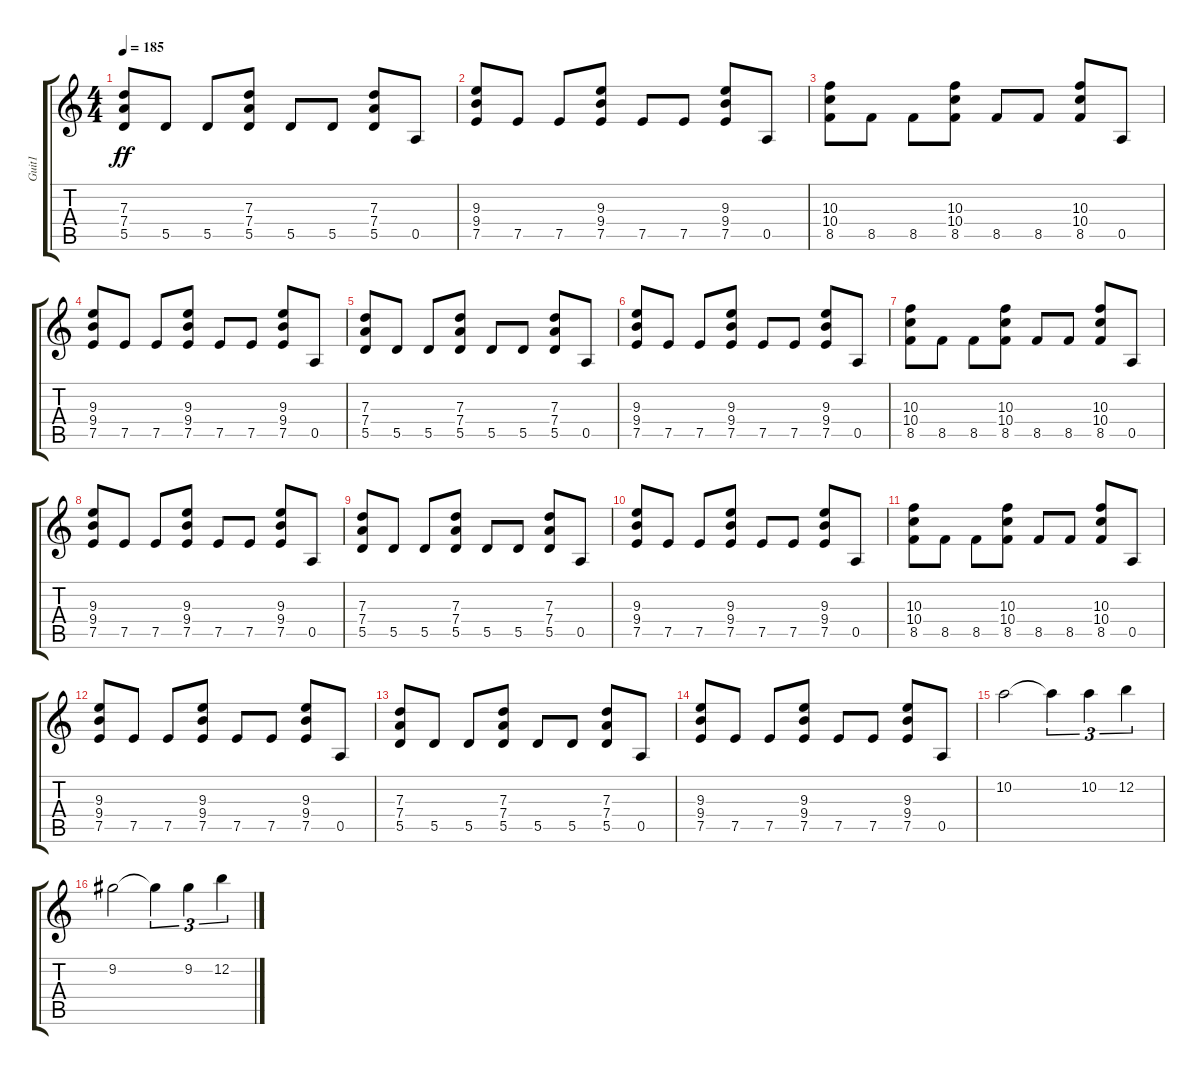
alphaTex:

\track ("Guit1" "Guit1") {instrument overdrivenguitar}
\staff {score tabs}
\tuning (E4 B3 G3 D3 A2 E2) {hide}
\ts (4 4)
\tempo 185
\clef g2
\ks c
(7.3 7.4 5.5).8{dy ff} 5.5.8 5.5.8 (7.3 7.4 5.5).8 5.5.8 5.5.8 (7.3 7.4 5.5).8 0.5.8 |
(9.3 9.4 7.5).8 7.5.8 7.5.8 (9.3 9.4 7.5).8 7.5.8 7.5.8 (9.3 9.4 7.5).8 0.5.8 |
(10.3 10.4 8.5).8 8.5.8 8.5.8 (10.3 10.4 8.5).8 8.5.8 8.5.8 (10.3 10.4 8.5).8 0.5.8 |
(9.3 9.4 7.5).8 7.5.8 7.5.8 (9.3 9.4 7.5).8 7.5.8 7.5.8 (9.3 9.4 7.5).8 0.5.8 |
(7.3 7.4 5.5).8 5.5.8 5.5.8 (7.3 7.4 5.5).8 5.5.8 5.5.8 (7.3 7.4 5.5).8 0.5.8 |
(9.3 9.4 7.5).8 7.5.8 7.5.8 (9.3 9.4 7.5).8 7.5.8 7.5.8 (9.3 9.4 7.5).8 0.5.8 |
(10.3 10.4 8.5).8 8.5.8 8.5.8 (10.3 10.4 8.5).8 8.5.8 8.5.8 (10.3 10.4 8.5).8 0.5.8 |
(9.3 9.4 7.5).8 7.5.8 7.5.8 (9.3 9.4 7.5).8 7.5.8 7.5.8 (9.3 9.4 7.5).8 0.5.8 |
(7.3 7.4 5.5).8 5.5.8 5.5.8 (7.3 7.4 5.5).8 5.5.8 5.5.8 (7.3 7.4 5.5).8 0.5.8 |
(9.3 9.4 7.5).8 7.5.8 7.5.8 (9.3 9.4 7.5).8 7.5.8 7.5.8 (9.3 9.4 7.5).8 0.5.8 |
(10.3 10.4 8.5).8 8.5.8 8.5.8 (10.3 10.4 8.5).8 8.5.8 8.5.8 (10.3 10.4 8.5).8 0.5.8 |
(9.3 9.4 7.5).8 7.5.8 7.5.8 (9.3 9.4 7.5).8 7.5.8 7.5.8 (9.3 9.4 7.5).8 0.5.8 |
(7.3 7.4 5.5).8 5.5.8 5.5.8 (7.3 7.4 5.5).8 5.5.8 5.5.8 (7.3 7.4 5.5).8 0.5.8 |
(9.3 9.4 7.5).8 7.5.8 7.5.8 (9.3 9.4 7.5).8 7.5.8 7.5.8 (9.3 9.4 7.5).8 0.5.8 |
10.2.2 10.2{t}.4{tu (3 2)} 10.2.4{tu (3 2)} 12.2.4{tu (3 2)} |
9.2.2 9.2{t}.4{tu (3 2)} 9.2.4{tu (3 2)} 12.2.4{tu (3 2)}
